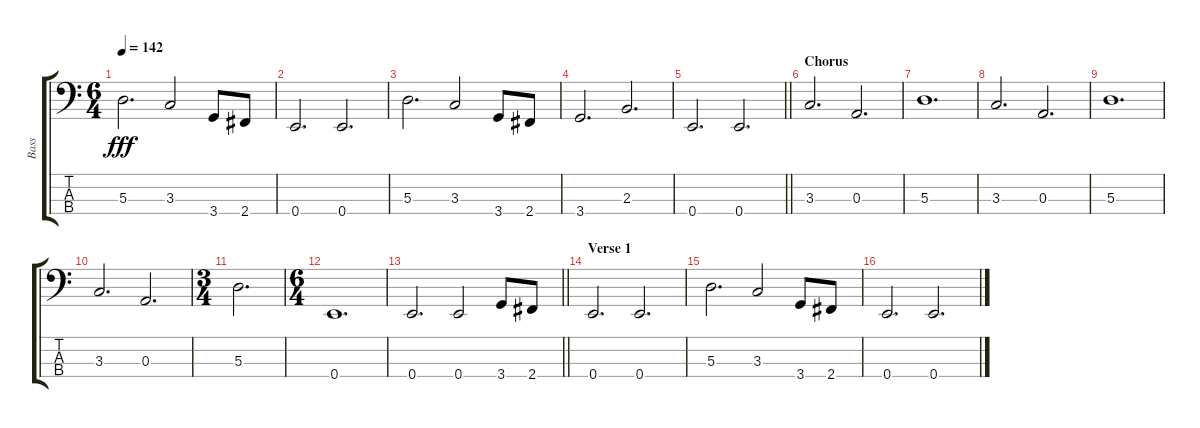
\track ("Bass" "Bass") {instrument electricbassfinger}
\staff {score tabs}
\tuning (G2 D2 A1 E1) {hide}
\ts (6 4)
\tempo 142
\clef f4
\ks c
5.3.2{d dy fff} 3.3.2 3.4.8 2.4.8 |
0.4.2{d} 0.4.2{d} |
5.3.2{d} 3.3.2 3.4.8 2.4.8 |
3.4.2{d} 2.3.2{d} |
\barLineRight lightlight
0.4.2{d} 0.4.2{d} |
\section ("" "Chorus")
3.3.2{d} 0.3.2{d} |
5.3.1{d} |
3.3.2{d} 0.3.2{d} |
5.3.1{d} |
3.3.2{d} 0.3.2{d} |
\ts (3 4)
5.3.2{d} |
\ts (6 4)
0.4.1{d} |
\barLineRight lightlight
0.4.2{d} 0.4.2 3.4.8 2.4.8 |
\section ("" "Verse 1")
0.4.2{d} 0.4.2{d} |
5.3.2{d} 3.3.2 3.4.8 2.4.8 |
0.4.2{d} 0.4.2{d}
